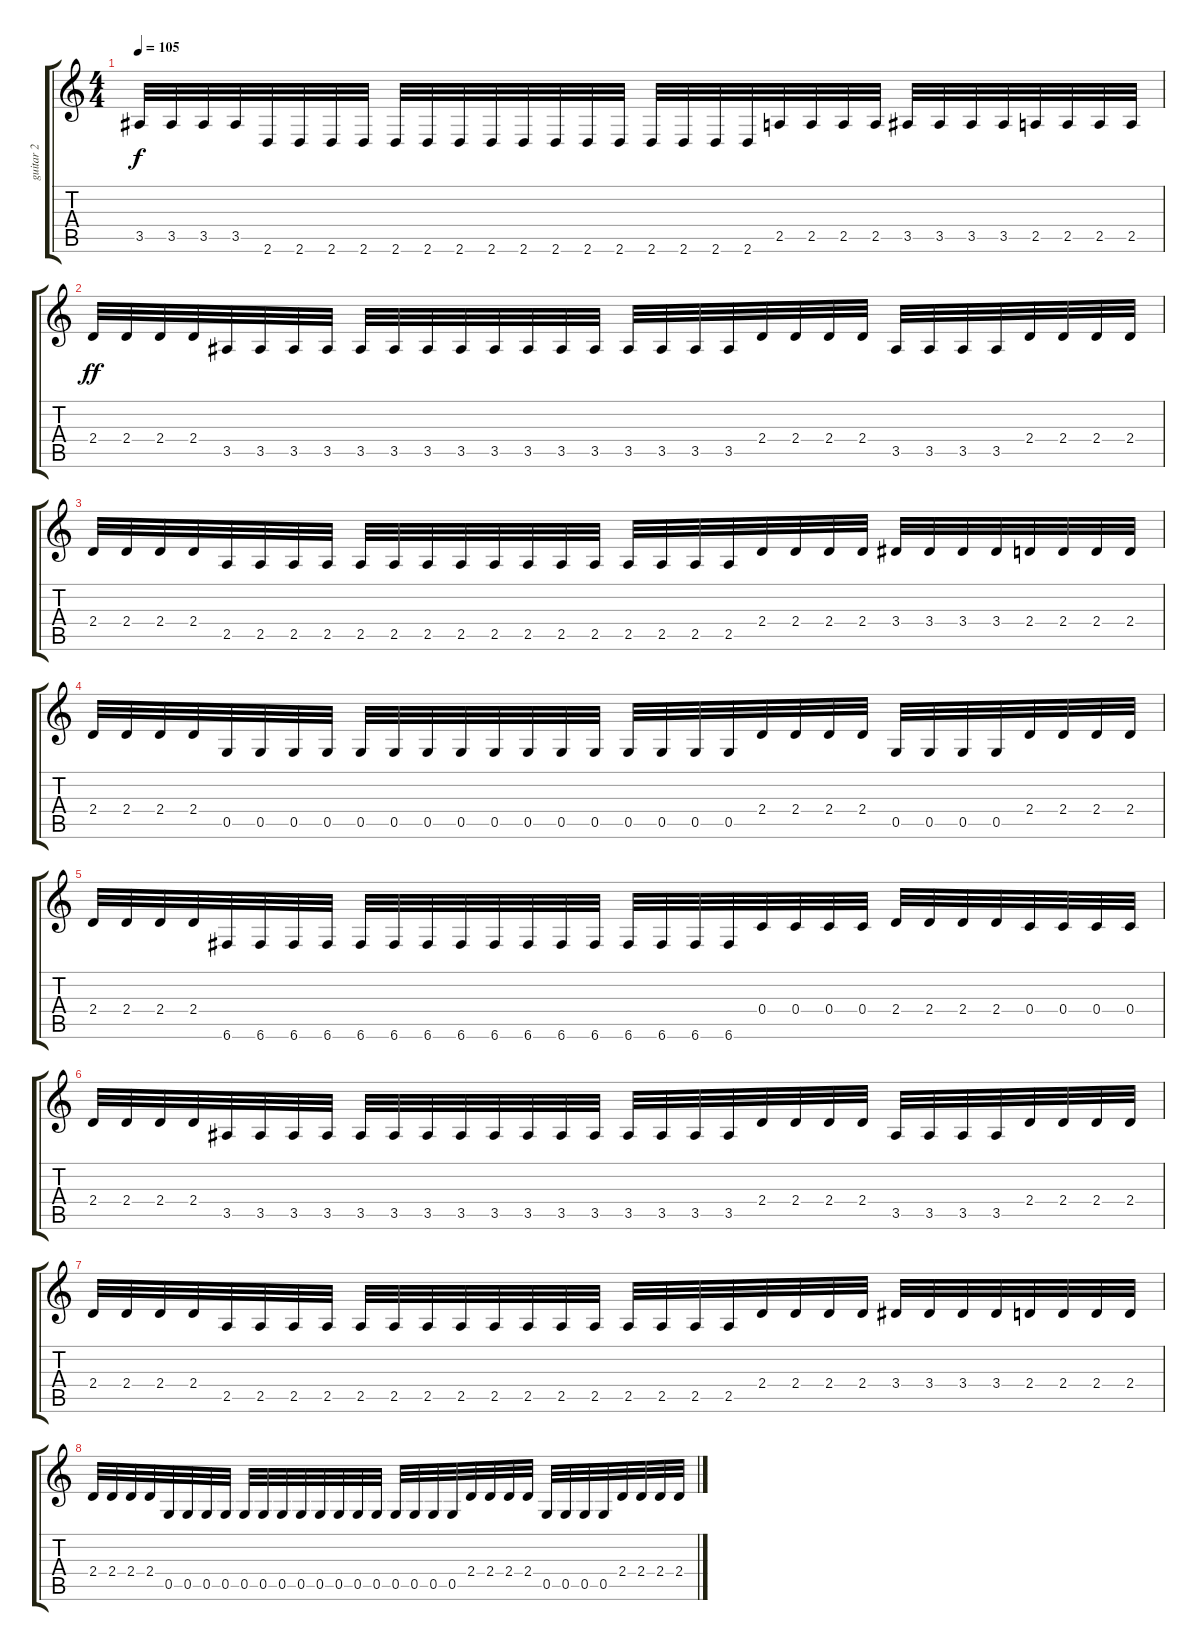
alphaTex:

\track ("guitar 2" "guitar 2") {instrument distortionguitar}
\staff {score tabs}
\tuning (D4 A3 F3 C3 G2 C2) {hide}
\ts (4 4)
\tempo 105
\clef g2
\ks c
3.5.32{dy f} 3.5.32 3.5.32 3.5.32 2.6.32 2.6.32 2.6.32 2.6.32 2.6.32 2.6.32 2.6.32 2.6.32 2.6.32 2.6.32 2.6.32 2.6.32 2.6.32 2.6.32 2.6.32 2.6.32 2.5.32 2.5.32 2.5.32 2.5.32 3.5.32 3.5.32 3.5.32 3.5.32 2.5.32 2.5.32 2.5.32 2.5.32 |
2.4.32{dy ff} 2.4.32 2.4.32 2.4.32 3.5.32 3.5.32 3.5.32 3.5.32 3.5.32 3.5.32 3.5.32 3.5.32 3.5.32 3.5.32 3.5.32 3.5.32 3.5.32 3.5.32 3.5.32 3.5.32 2.4.32 2.4.32 2.4.32 2.4.32 3.5.32 3.5.32 3.5.32 3.5.32 2.4.32 2.4.32 2.4.32 2.4.32 |
2.4.32 2.4.32 2.4.32 2.4.32 2.5.32 2.5.32 2.5.32 2.5.32 2.5.32 2.5.32 2.5.32 2.5.32 2.5.32 2.5.32 2.5.32 2.5.32 2.5.32 2.5.32 2.5.32 2.5.32 2.4.32 2.4.32 2.4.32 2.4.32 3.4.32 3.4.32 3.4.32 3.4.32 2.4.32 2.4.32 2.4.32 2.4.32 |
2.4.32 2.4.32 2.4.32 2.4.32 0.5.32 0.5.32 0.5.32 0.5.32 0.5.32 0.5.32 0.5.32 0.5.32 0.5.32 0.5.32 0.5.32 0.5.32 0.5.32 0.5.32 0.5.32 0.5.32 2.4.32 2.4.32 2.4.32 2.4.32 0.5.32 0.5.32 0.5.32 0.5.32 2.4.32 2.4.32 2.4.32 2.4.32 |
2.4.32 2.4.32 2.4.32 2.4.32 6.6.32 6.6.32 6.6.32 6.6.32 6.6.32 6.6.32 6.6.32 6.6.32 6.6.32 6.6.32 6.6.32 6.6.32 6.6.32 6.6.32 6.6.32 6.6.32 0.4.32 0.4.32 0.4.32 0.4.32 2.4.32 2.4.32 2.4.32 2.4.32 0.4.32 0.4.32 0.4.32 0.4.32 |
2.4.32 2.4.32 2.4.32 2.4.32 3.5.32 3.5.32 3.5.32 3.5.32 3.5.32 3.5.32 3.5.32 3.5.32 3.5.32 3.5.32 3.5.32 3.5.32 3.5.32 3.5.32 3.5.32 3.5.32 2.4.32 2.4.32 2.4.32 2.4.32 3.5.32 3.5.32 3.5.32 3.5.32 2.4.32 2.4.32 2.4.32 2.4.32 |
2.4.32 2.4.32 2.4.32 2.4.32 2.5.32 2.5.32 2.5.32 2.5.32 2.5.32 2.5.32 2.5.32 2.5.32 2.5.32 2.5.32 2.5.32 2.5.32 2.5.32 2.5.32 2.5.32 2.5.32 2.4.32 2.4.32 2.4.32 2.4.32 3.4.32 3.4.32 3.4.32 3.4.32 2.4.32 2.4.32 2.4.32 2.4.32 |
2.4.32 2.4.32 2.4.32 2.4.32 0.5.32 0.5.32 0.5.32 0.5.32 0.5.32 0.5.32 0.5.32 0.5.32 0.5.32 0.5.32 0.5.32 0.5.32 0.5.32 0.5.32 0.5.32 0.5.32 2.4.32 2.4.32 2.4.32 2.4.32 0.5.32 0.5.32 0.5.32 0.5.32 2.4.32 2.4.32 2.4.32 2.4.32
